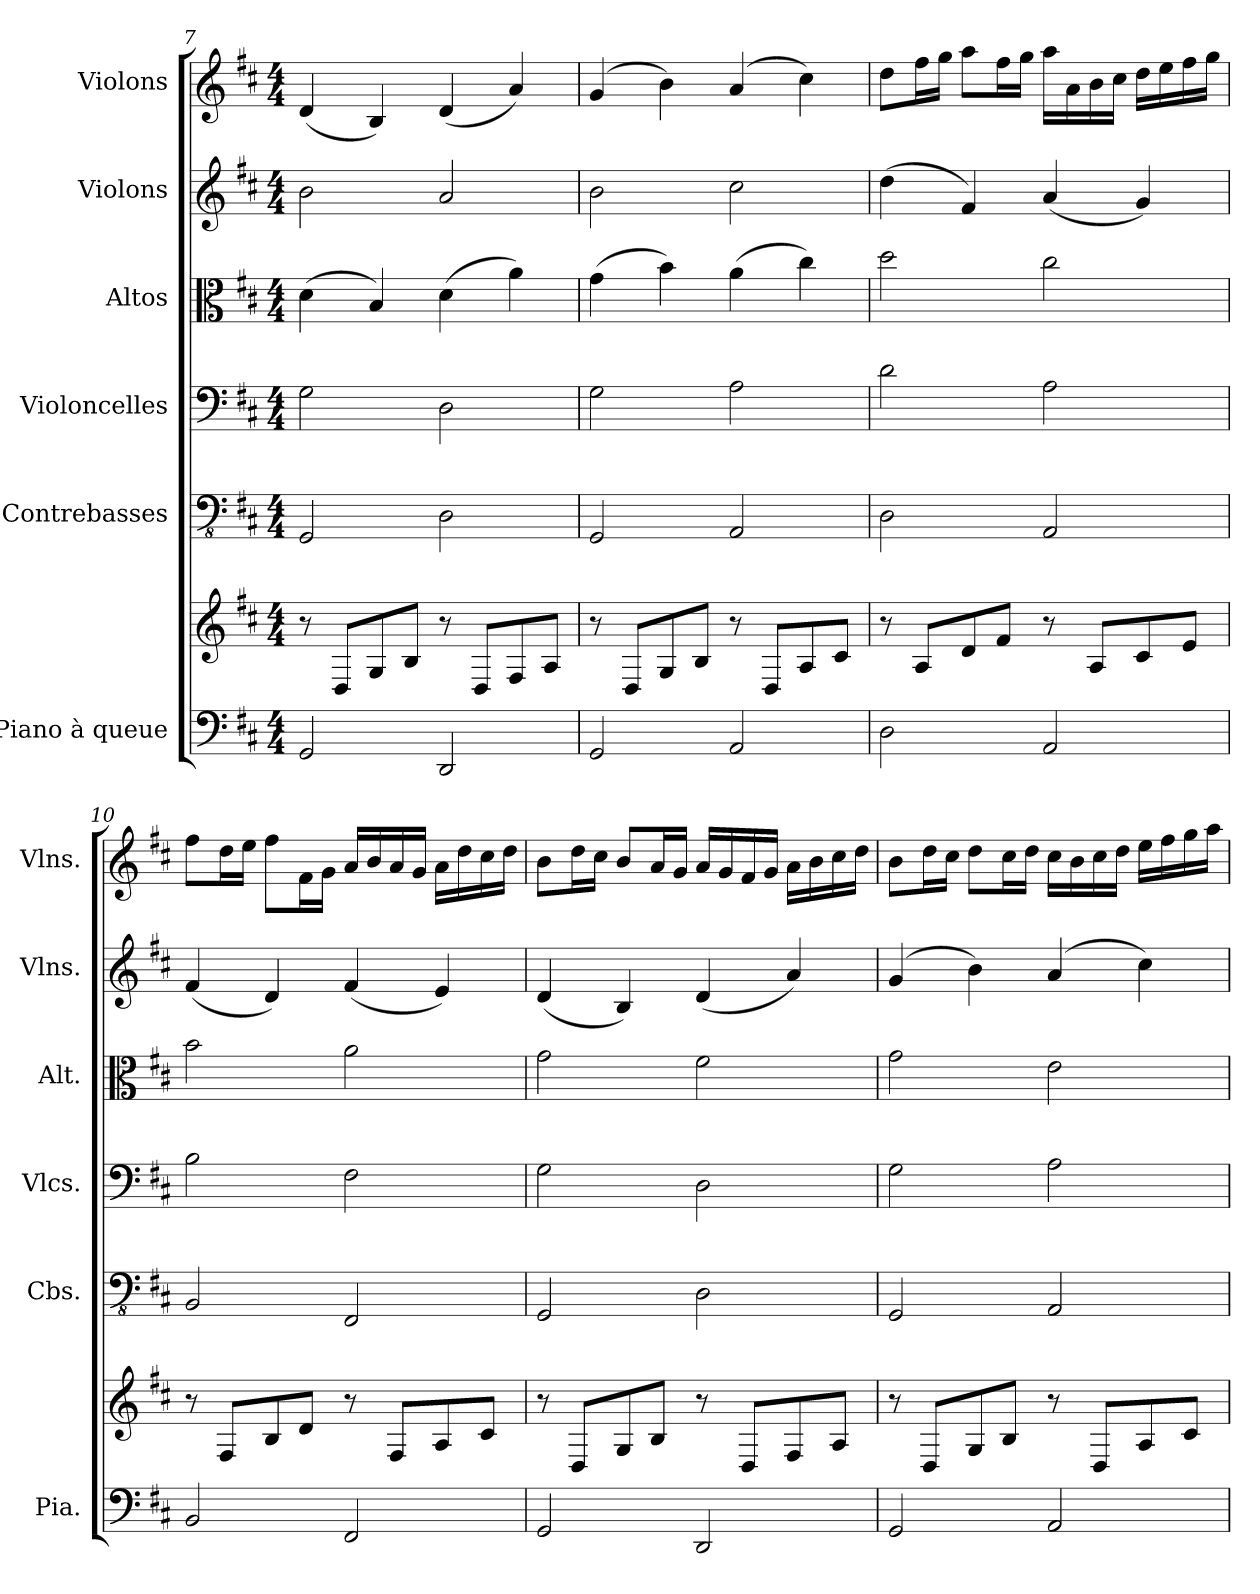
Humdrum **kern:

**kern	**kern	**kern	**kern	**kern	**kern	**kern
*part6	*part6	*part5	*part4	*part3	*part2	*part1
*staff7	*staff6	*staff5	*staff4	*staff3	*staff2	*staff1
*I"Piano à queue	*	*I"Contrebasses	*I"Violoncelles	*I"Altos	*I"Violons	*I"Violons
*I'Pia.	*	*I'Cbs.	*I'Vlcs.	*I'Alt.	*I'Vlns.	*I'Vlns.
*clefF4	*clefG2	*clefFv4	*clefF4	*clefC3	*clefG2	*clefG2
*k[f#c#]	*k[f#c#]	*k[f#c#]	*k[f#c#]	*k[f#c#]	*k[f#c#]	*k[f#c#]
*M4/4	*M4/4	*M4/4	*M4/4	*M4/4	*M4/4	*M4/4
=7	=7	=7	=7	=7	=7	=7
2GG/	8r	2GGG/	2G\	(4d\	2b\	(4d/
.	8D/L	.	.	.	.	.
.	8G/	.	.	4B/)	.	4B/)
.	8B/J	.	.	.	.	.
2DD/	8r	2DD\	2D\	(4d\	2a/	(4d/
.	8D/L	.	.	.	.	.
.	8F#/	.	.	4a\)	.	4a/)
.	8A/J	.	.	.	.	.
=8	=8	=8	=8	=8	=8	=8
2GG/	8r	2GGG/	2G\	(4g\	2b\	(4g/
.	8D/L	.	.	.	.	.
.	8G/	.	.	4b\)	.	4b\)
.	8B/J	.	.	.	.	.
2AA/	8r	2AAA/	2A\	(4a\	2cc#\	(4a/
.	8D/L	.	.	.	.	.
.	8A/	.	.	4cc#\)	.	4cc#\)
.	8c#/J	.	.	.	.	.
!!LO:PB:g=z
=9	=9	=9	=9	=9	=9	=9
2D\	8r	2DD\	2d\	2dd\	(4dd\	8dd\L
.	8A/L	.	.	.	.	16ff#\L
.	.	.	.	.	.	16gg\JJ
.	8d/	.	.	.	4f#/)	8aa\L
.	8f#/J	.	.	.	.	16ff#\L
.	.	.	.	.	.	16gg\JJ
2AA/	8r	2AAA/	2A\	2cc#\	(4a/	16aa\LL
.	.	.	.	.	.	16a\
.	8A/L	.	.	.	.	16b\
.	.	.	.	.	.	16cc#\JJ
.	8c#/	.	.	.	4g/)	16dd\LL
.	.	.	.	.	.	16ee\
.	8e/J	.	.	.	.	16ff#\
.	.	.	.	.	.	16gg\JJ
=10	=10	=10	=10	=10	=10	=10
2BB/	8r	2BBB/	2B\	2b\	(4f#/	8ff#\L
.	8F#/L	.	.	.	.	16dd\L
.	.	.	.	.	.	16ee\JJ
.	8B/	.	.	.	4d/)	8ff#\L
.	8d/J	.	.	.	.	16f#\L
.	.	.	.	.	.	16g\JJ
2FF#/	8r	2FFF#/	2F#\	2a\	(4f#/	16a/LL
.	.	.	.	.	.	16b/
.	8F#/L	.	.	.	.	16a/
.	.	.	.	.	.	16g/JJ
.	8A/	.	.	.	4e/)	16a\LL
.	.	.	.	.	.	16dd\
.	8c#/J	.	.	.	.	16cc#\
.	.	.	.	.	.	16dd\JJ
=11	=11	=11	=11	=11	=11	=11
2GG/	8r	2GGG/	2G\	2g\	(4d/	8b\L
.	8D/L	.	.	.	.	16dd\L
.	.	.	.	.	.	16cc#\JJ
.	8G/	.	.	.	4B/)	8b/L
.	8B/J	.	.	.	.	16a/L
.	.	.	.	.	.	16g/JJ
2DD/	8r	2DD\	2D\	2f#\	(4d/	16a/LL
.	.	.	.	.	.	16g/
.	8D/L	.	.	.	.	16f#/
.	.	.	.	.	.	16g/JJ
.	8F#/	.	.	.	4a/)	16a\LL
.	.	.	.	.	.	16b\
.	8A/J	.	.	.	.	16cc#\
.	.	.	.	.	.	16dd\JJ
!!LO:LB:g=z
=12	=12	=12	=12	=12	=12	=12
2GG/	8r	2GGG/	2G\	2g\	(4g/	8b\L
.	8D/L	.	.	.	.	16dd\L
.	.	.	.	.	.	16cc#\JJ
.	8G/	.	.	.	4b\)	8dd\L
.	8B/J	.	.	.	.	16cc#\L
.	.	.	.	.	.	16dd\JJ
2AA/	8r	2AAA/	2A\	2e\	(4a/	16cc#\LL
.	.	.	.	.	.	16b\
.	8D/L	.	.	.	.	16cc#\
.	.	.	.	.	.	16dd\JJ
.	8A/	.	.	.	4cc#\)	16ee\LL
.	.	.	.	.	.	16ff#\
.	8c#/J	.	.	.	.	16gg\
.	.	.	.	.	.	16aa\JJ
=	=	=	=	=	=	=
*-	*-	*-	*-	*-	*-	*-
